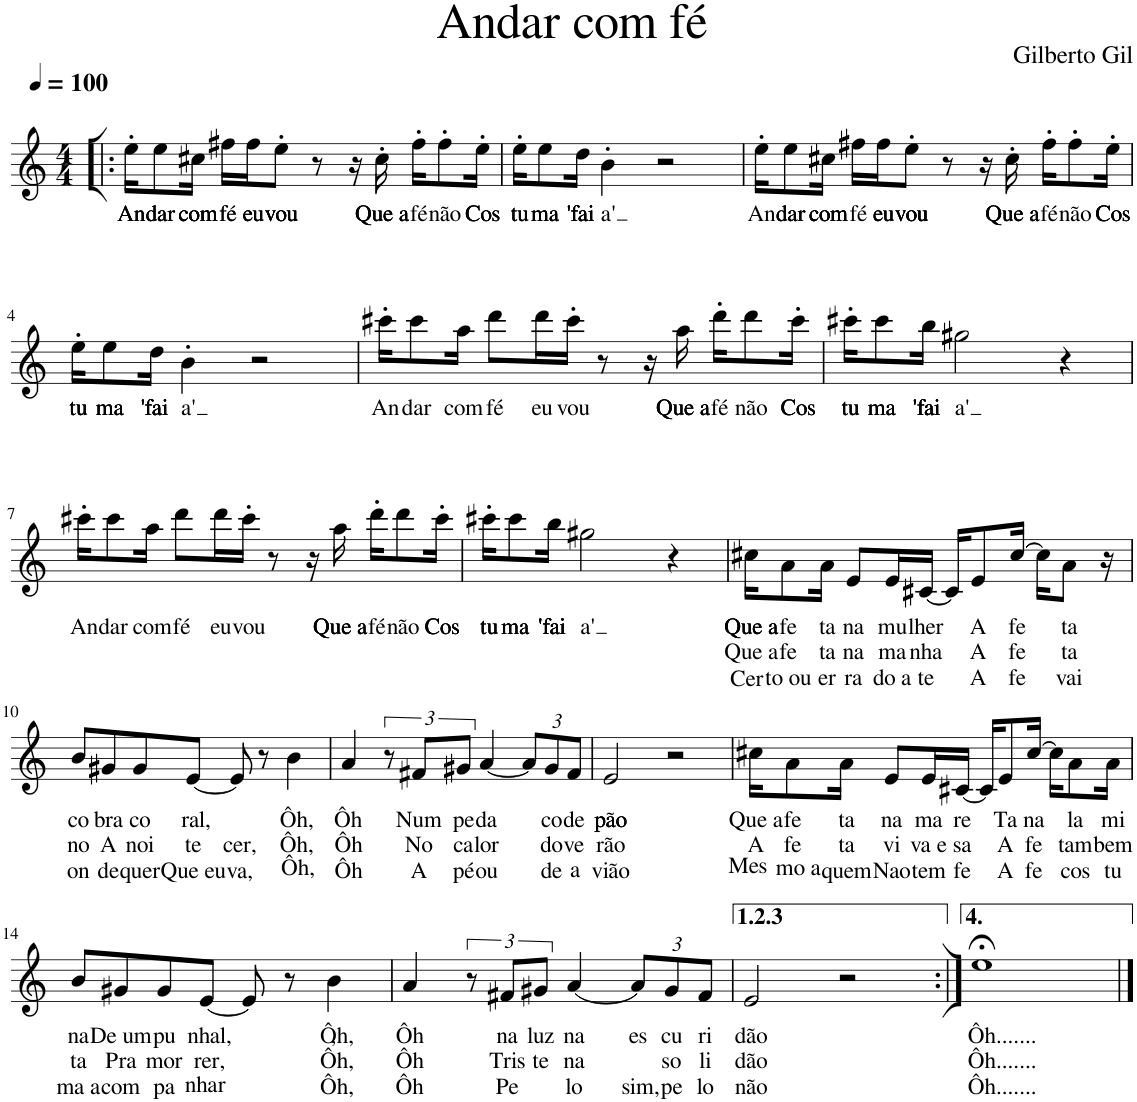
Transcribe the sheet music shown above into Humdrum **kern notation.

**kern	**text	**text	**text	**text
*part1	*part1	*part1	*part1	*part1
*staff1	*staff1	*staff1	*staff1	*staff1
*I"Flauta Contralto	*	*	*	*
*I'Fl. clt.	*	*	*	*
*clefG2	*	*	*	*
*Trd3c5	*	*	*	*
*k[]	*	*	*	*
*M4/4	*	*	*	*
*MM100	*	*	*	*
=1!|:	=1!|:	=1!|:	=1!|:	=1!|:
!	!LO:LY:b	!	!	!
16ee'\KL	An	.	.	.
!	!LO:LY:b	!	!	!
8ee\	dar	.	.	.
!	!LO:LY:b	!	!	!
16cc#X\Jk	com	.	.	.
!	!LO:LY:b	!	!	!
16ff#X\LL	fé	.	.	.
!	!LO:LY:b	!	!	!
16ff#\J	eu	.	.	.
!	!LO:LY:b	!	!	!
8ee'\J	vou	.	.	.
8r	.	.	.	.
16r	.	.	.	.
!	!LO:LY:b	!	!	!
16cc#'\	Que a	.	.	.
!	!LO:LY:b	!	!	!
16ff#'\KL	fé	.	.	.
!	!LO:LY:b	!	!	!
8ff#'\	não	.	.	.
!	!LO:LY:b	!	!	!
16ee'\Jk	Cos	.	.	.
=2	=2	=2	=2	=2
!	!LO:LY:b	!	!	!
16ee'\KL	tu	.	.	.
!	!LO:LY:b	!	!	!
8ee\	ma	.	.	.
!	!LO:LY:b	!	!	!
16dd\Jk	'fai	.	.	.
!	!LO:LY:b	!	!	!
4b'\	a'	.	.	.
2r	.	.	.	.
=3	=3	=3	=3	=3
!	!LO:LY:b	!	!	!
16ee'\KL	An	.	.	.
!	!LO:LY:b	!	!	!
8ee\	dar	.	.	.
!	!LO:LY:b	!	!	!
16cc#X\Jk	com	.	.	.
!	!LO:LY:b	!	!	!
16ff#X\LL	fé	.	.	.
!	!LO:LY:b	!	!	!
16ff#\J	eu	.	.	.
!	!LO:LY:b	!	!	!
8ee'\J	vou	.	.	.
8r	.	.	.	.
16r	.	.	.	.
!	!LO:LY:b	!	!	!
16cc#'\	Que a	.	.	.
!	!LO:LY:b	!	!	!
16ff#'\KL	fé	.	.	.
!	!LO:LY:b	!	!	!
8ff#'\	não	.	.	.
!	!LO:LY:b	!	!	!
16ee'\Jk	Cos	.	.	.
!!LO:LB:g=z
=4	=4	=4	=4	=4
!	!LO:LY:b	!	!	!
16ee'\KL	tu	.	.	.
!	!LO:LY:b	!	!	!
8ee\	ma	.	.	.
!	!LO:LY:b	!	!	!
16dd\Jk	'fai	.	.	.
!	!LO:LY:b	!	!	!
4b'\	a'	.	.	.
2r	.	.	.	.
=5	=5	=5	=5	=5
!	!LO:LY:b	!	!	!
16ccc#X'\KL	An	.	.	.
!	!LO:LY:b	!	!	!
8ccc#\	dar	.	.	.
!	!LO:LY:b	!	!	!
16aa\Jk	com	.	.	.
!	!LO:LY:b	!	!	!
8ddd\L	fé	.	.	.
!	!LO:LY:b	!	!	!
16ddd\L	eu	.	.	.
!	!LO:LY:b	!	!	!
16ccc#'\JJ	vou	.	.	.
8r	.	.	.	.
16r	.	.	.	.
!	!LO:LY:b	!	!	!
16aa\	Que a	.	.	.
!	!LO:LY:b	!	!	!
16ddd'\KL	fé	.	.	.
!	!LO:LY:b	!	!	!
8ddd\	não	.	.	.
!	!LO:LY:b	!	!	!
16ccc#'\Jk	Cos	.	.	.
=6	=6	=6	=6	=6
!	!LO:LY:b	!	!	!
16ccc#X'\KL	tu	.	.	.
!	!LO:LY:b	!	!	!
8ccc#\	ma	.	.	.
!	!LO:LY:b	!	!	!
16bb\Jk	'fai	.	.	.
!	!LO:LY:b	!	!	!
2gg#X\	a'	.	.	.
4r	.	.	.	.
!!LO:LB:g=z
=7	=7	=7	=7	=7
!	!LO:LY:b	!	!	!
16ccc#X'\KL	An	.	.	.
!	!LO:LY:b	!	!	!
8ccc#\	dar	.	.	.
!	!LO:LY:b	!	!	!
16aa\Jk	com	.	.	.
!	!LO:LY:b	!	!	!
8ddd\L	fé	.	.	.
!	!LO:LY:b	!	!	!
16ddd\L	eu	.	.	.
!	!LO:LY:b	!	!	!
16ccc#'\JJ	vou	.	.	.
8r	.	.	.	.
16r	.	.	.	.
!	!LO:LY:b	!	!	!
16aa\	Que a	.	.	.
!	!LO:LY:b	!	!	!
16ddd'\KL	fé	.	.	.
!	!LO:LY:b	!	!	!
8ddd\	não	.	.	.
!	!LO:LY:b	!	!	!
16ccc#'\Jk	Cos	.	.	.
=8	=8	=8	=8	=8
!	!LO:LY:b	!	!	!
16ccc#X'\KL	tu	.	.	.
!	!LO:LY:b	!	!	!
8ccc#\	ma	.	.	.
!	!LO:LY:b	!	!	!
16bb\Jk	'fai	.	.	.
!	!LO:LY:b	!	!	!
2gg#X\	a'	.	.	.
4r	.	.	.	.
=9	=9	=9	=9	=9
!	!LO:LY:b	!LO:LY:b	!LO:LY:b	!
16cc#X\KL	Que a	Que a	Cer	.
!	!LO:LY:b	!LO:LY:b	!LO:LY:b	!
8a\	fe	fe	to ou	.
!	!LO:LY:b	!LO:LY:b	!LO:LY:b	!
16a\Jk	ta	ta	er	.
!	!LO:LY:b	!LO:LY:b	!LO:LY:b	!
8e/L	na	na	ra	.
!	!LO:LY:b	!LO:LY:b	!LO:LY:b	!
16e/L	mu	ma	do a	.
!	!LO:LY:b	!LO:LY:b	!LO:LY:b	!
[16c#X/JJ	lher	nha	te	.
16c#/KL]	.	.	.	.
!	!LO:LY:b	!LO:LY:b	!LO:LY:b	!
8e/	A	A	A	.
!	!LO:LY:b	!LO:LY:b	!LO:LY:b	!
[16cc#/Jk	fe	fe	fe	.
16cc#\KL]	.	.	.	.
!	!LO:LY:b	!LO:LY:b	!LO:LY:b	!
8a\J	ta	ta	vai	.
16r	.	.	.	.
!!LO:LB:g=z
=10	=10	=10	=10	=10
!	!LO:LY:b	!LO:LY:b	!LO:LY:b	!
8b/L	co	no	on	.
!	!LO:LY:b	!LO:LY:b	!LO:LY:b	!
8g#X/	bra	A	de	.
!	!LO:LY:b	!LO:LY:b	!LO:LY:b	!
8g#/	co	noi	quer	.
!	!LO:LY:b	!LO:LY:b	!LO:LY:b	!
[8e/J	ral,	te	Que eu	.
!	!	!LO:LY:b	!LO:LY:b	!
8e/]	.	cer,	va,	.
8r	.	.	.	.
!	!LO:LY:b	!LO:LY:b	!	!LO:LY:b
4b\	Ôh,	Ôh,	.	Ôh,
=11	=11	=11	=11	=11
!	!LO:LY:b	!LO:LY:b	!LO:LY:b	!
4a/	Ôh	Ôh	Ôh	.
12r	.	.	.	.
!	!LO:LY:b	!LO:LY:b	!LO:LY:b	!
12f#X/L	Num	No	A	.
!	!LO:LY:b	!LO:LY:b	!LO:LY:b	!
12g#X/J	pe	ca	pé	.
!	!LO:LY:b	!LO:LY:b	!LO:LY:b	!
[4a/	da	lor	ou	.
*Xbrackettup	*	*	*	*
12a/L]	.	.	.	.
!	!LO:LY:b	!LO:LY:b	!LO:LY:b	!
12g#/	co	do	de	.
!	!LO:LY:b	!LO:LY:b	!	!
12f#/J	de	ve	.	.
=12	=12	=12	=12	=12
!	!LO:LY:b	!LO:LY:b	!LO:LY:b	!
2e/	pao	rão	vião	.
2r	.	.	.	.
=13	=13	=13	=13	=13
!	!LO:LY:b	!LO:LY:b	!LO:LY:b	!
16cc#X\KL	Que a	A	Mes	.
!	!LO:LY:b	!LO:LY:b	!LO:LY:b	!
8a\	fe	fe	mo a	.
!	!LO:LY:b	!LO:LY:b	!LO:LY:b	!
16a\Jk	ta	ta	quem	.
!	!LO:LY:b	!LO:LY:b	!LO:LY:b	!
8e/L	na	vi	Nao	.
!	!LO:LY:b	!LO:LY:b	!LO:LY:b	!
16e/L	ma	va e	tem	.
!	!LO:LY:b	!LO:LY:b	!LO:LY:b	!
[16c#X/JJ	re	sa	fe	.
16c#/KL]	.	.	.	.
!	!LO:LY:b	!LO:LY:b	!LO:LY:b	!
8e/	Ta	A	A	.
!	!LO:LY:b	!LO:LY:b	!LO:LY:b	!
[16cc#/Jk	na	fe	fe	.
16cc#\KL]	.	.	.	.
!	!LO:LY:b	!LO:LY:b	!LO:LY:b	!
8a\	la	tam	cos	.
!	!LO:LY:b	!LO:LY:b	!LO:LY:b	!
16a\Jk	mi	bem	tu	.
!!LO:LB:g=z
=14	=14	=14	=14	=14
!	!LO:LY:b	!LO:LY:b	!LO:LY:b	!
8b/L	na	ta	ma a	.
!	!LO:LY:b	!LO:LY:b	!LO:LY:b	!
8g#X/	De um	Pra	com	.
!	!LO:LY:b	!LO:LY:b	!LO:LY:b	!
8g#/	pu	mor	pa	.
!	!LO:LY:b	!LO:LY:b	!LO:LY:b	!
[8e/J	nhal,	rer,	nhar	.
8e/]	.	.	.	.
8r	.	.	.	.
!	!LO:LY:b	!LO:LY:b	!LO:LY:b	!
4b\	,	Ôh,	Ôh,	.
=15	=15	=15	=15	=15
!	!LO:LY:b	!LO:LY:b	!LO:LY:b	!
4a/	Ôh	Ôh	Ôh	.
*brackettup	*	*	*	*
12r	.	.	.	.
!	!LO:LY:b	!LO:LY:b	!LO:LY:b	!
12f#X/L	na	Tris	Pe	.
!	!LO:LY:b	!LO:LY:b	!	!
12g#X/J	luz	te	.	.
!	!LO:LY:b	!LO:LY:b	!LO:LY:b	!
[4a/	na	na	lo	.
*Xbrackettup	*	*	*	*
!	!LO:LY:b	!	!LO:LY:b	!
12a/L]	es	.	sim,	.
!	!LO:LY:b	!LO:LY:b	!LO:LY:b	!
12g#/	cu	so	pe	.
!	!LO:LY:b	!LO:LY:b	!LO:LY:b	!
12f#/J	ri	li	lo	.
=16	=16	=16	=16	=16
!	!LO:LY:b	!LO:LY:b	!LO:LY:b	!
2e/	dão	dão	não	.
2r	.	.	.	.
=17:|!	=17:|!	=17:|!	=17:|!	=17:|!
!	!LO:LY:b	!LO:LY:b	!LO:LY:b	!
1ee;<	Ôh.......	Ôh.......	Ôh.......	.
==	==	==	==	==
*-	*-	*-	*-	*-
